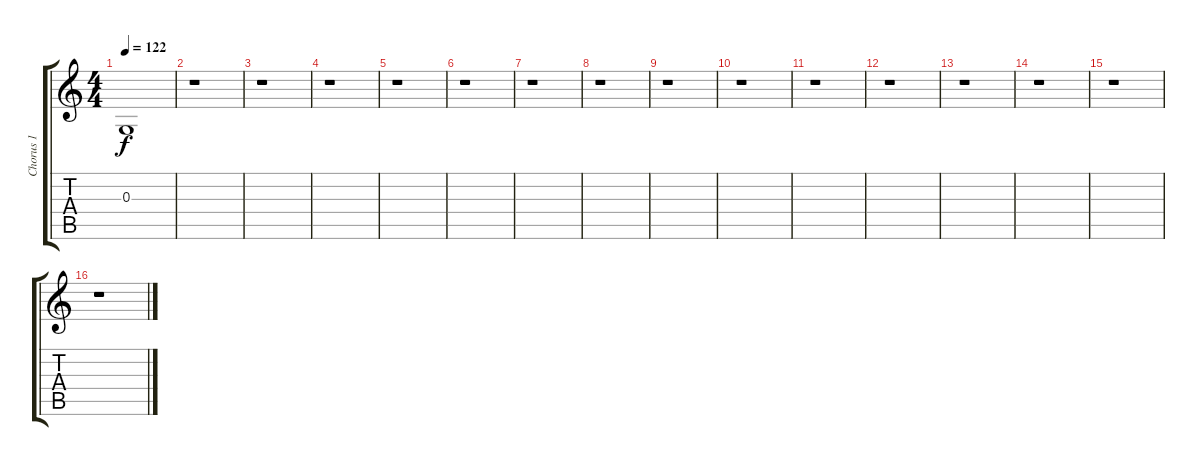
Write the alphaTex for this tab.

\track ("Chorus 1" "Chorus 1") {instrument pad7halo}
\staff {score tabs}
\tuning (E4 B3 G3 D3 A2 E2) {hide}
\ts (4 4)
\tempo 122
\clef g2
\ks c
0.3.1{dy f} |
r.1 |
r.1 |
r.1 |
r.1 |
r.1 |
r.1 |
r.1 |
r.1 |
r.1 |
r.1 |
r.1 |
r.1 |
r.1 |
r.1 |
r.1
